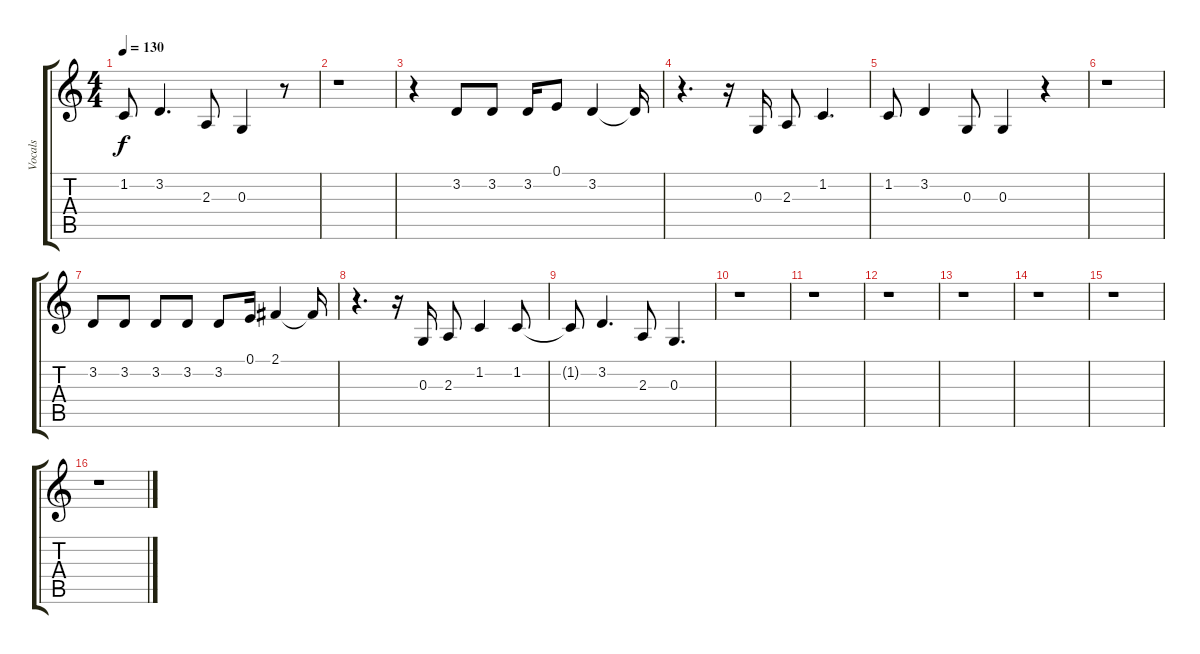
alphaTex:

\track ("Vocals" "Vocals") {instrument lead6voice}
\staff {score tabs}
\tuning (E4 B3 G3 D3 A2 E2) {hide}
\ts (4 4)
\tempo 130
\clef g2
\ks c
1.2{t}.8{dy f} 3.2.4{d} 2.3.8 0.3.4 r.8 |
r.1 |
r.4 3.2.8 3.2.8 3.2.16 0.1.8 3.2.4 3.2{t}.16 |
r.4{d} r.16 0.3.16 2.3.8 1.2.4{d} |
1.2.8 3.2.4 0.3.8 0.3.4 r.4 |
r.1 |
3.2.8 3.2.8 3.2.8 3.2.8 3.2.8 0.1.16 2.1.4 2.1{t}.16 |
r.4{d} r.16 0.3.16 2.3.8 1.2.4 1.2.8 |
1.2{t}.8 3.2.4{d} 2.3.8 0.3.4{d} |
r.1 |
r.1 |
r.1 |
r.1 |
r.1 |
r.1 |
r.1
